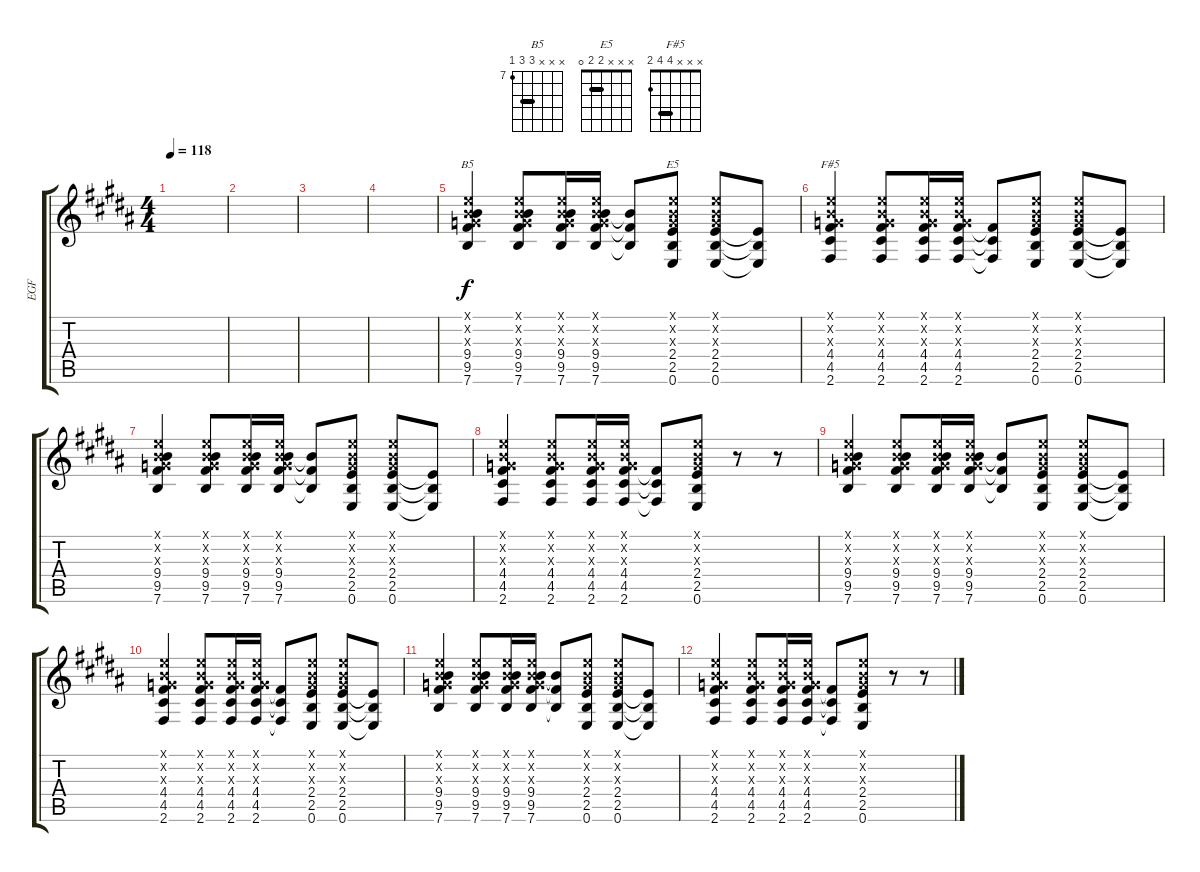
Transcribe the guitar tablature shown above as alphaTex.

\track ("EGF" "EGF") {instrument distortionguitar}
\staff {score tabs}
\tuning (E4 B3 G3 D3 A2 E2) {hide}
\chord ("B5" x x x 9 9 7) {firstfret 7 barre 9}
\chord ("E5" x x x 2 2 0) {barre 2}
\chord ("F#5" x x x 4 4 2) {barre 4}
\ts (4 4)
\tempo 118
\clef g2
\ks b
|
|
|
|
(0.1{x} 0.2{x} 0.3{x} 9.4 9.5 7.6).4{ch "B5"} (0.1{x} 0.2{x} 0.3{x} 9.4 9.5 7.6).8 (0.1{x} 0.2{x} 0.3{x} 9.4 9.5 7.6).16 (0.1{x} 0.2{x} 0.3{x} 9.4 9.5 7.6).16 (9.4{t} 9.5{t} 7.6{t}).8 (0.1{x} 0.2{x} 0.3{x} 2.4 2.5 0.6).8{ch "E5"} (0.1{x} 0.2{x} 0.3{x} 2.4 2.5 0.6).8 (2.4{t} 2.5{t} 0.6{t}).8 |
(0.1{x} 0.2{x} 0.3{x} 4.4 4.5 2.6).4{ch "F#5"} (0.1{x} 0.2{x} 0.3{x} 4.4 4.5 2.6).8 (0.1{x} 0.2{x} 0.3{x} 4.4 4.5 2.6).16 (0.1{x} 0.2{x} 0.3{x} 4.4 4.5 2.6).16 (4.4{t} 4.5{t} 2.6{t}).8 (0.1{x} 0.2{x} 0.3{x} 2.4 2.5 0.6).8 (0.1{x} 0.2{x} 0.3{x} 2.4 2.5 0.6).8 (2.4{t} 2.5{t} 0.6{t}).8 |
(0.1{x} 0.2{x} 0.3{x} 9.4 9.5 7.6).4 (0.1{x} 0.2{x} 0.3{x} 9.4 9.5 7.6).8 (0.1{x} 0.2{x} 0.3{x} 9.4 9.5 7.6).16 (0.1{x} 0.2{x} 0.3{x} 9.4 9.5 7.6).16 (9.4{t} 9.5{t} 7.6{t}).8 (0.1{x} 0.2{x} 0.3{x} 2.4 2.5 0.6).8 (0.1{x} 0.2{x} 0.3{x} 2.4 2.5 0.6).8 (2.4{t} 2.5{t} 0.6{t}).8 |
(0.1{x} 0.2{x} 0.3{x} 4.4 4.5 2.6).4 (0.1{x} 0.2{x} 0.3{x} 4.4 4.5 2.6).8 (0.1{x} 0.2{x} 0.3{x} 4.4 4.5 2.6).16 (0.1{x} 0.2{x} 0.3{x} 4.4 4.5 2.6).16 (4.4{t} 4.5{t} 2.6{t}).8 (0.1{x} 0.2{x} 0.3{x} 2.4 2.5 0.6).8 r.8 r.8 |
(0.1{x} 0.2{x} 0.3{x} 9.4 9.5 7.6).4 (0.1{x} 0.2{x} 0.3{x} 9.4 9.5 7.6).8 (0.1{x} 0.2{x} 0.3{x} 9.4 9.5 7.6).16 (0.1{x} 0.2{x} 0.3{x} 9.4 9.5 7.6).16 (9.4{t} 9.5{t} 7.6{t}).8 (0.1{x} 0.2{x} 0.3{x} 2.4 2.5 0.6).8 (0.1{x} 0.2{x} 0.3{x} 2.4 2.5 0.6).8 (2.4{t} 2.5{t} 0.6{t}).8 |
(0.1{x} 0.2{x} 0.3{x} 4.4 4.5 2.6).4 (0.1{x} 0.2{x} 0.3{x} 4.4 4.5 2.6).8 (0.1{x} 0.2{x} 0.3{x} 4.4 4.5 2.6).16 (0.1{x} 0.2{x} 0.3{x} 4.4 4.5 2.6).16 (4.4{t} 4.5{t} 2.6{t}).8 (0.1{x} 0.2{x} 0.3{x} 2.4 2.5 0.6).8 (0.1{x} 0.2{x} 0.3{x} 2.4 2.5 0.6).8 (2.4{t} 2.5{t} 0.6{t}).8 |
(0.1{x} 0.2{x} 0.3{x} 9.4 9.5 7.6).4 (0.1{x} 0.2{x} 0.3{x} 9.4 9.5 7.6).8 (0.1{x} 0.2{x} 0.3{x} 9.4 9.5 7.6).16 (0.1{x} 0.2{x} 0.3{x} 9.4 9.5 7.6).16 (9.4{t} 9.5{t} 7.6{t}).8 (0.1{x} 0.2{x} 0.3{x} 2.4 2.5 0.6).8 (0.1{x} 0.2{x} 0.3{x} 2.4 2.5 0.6).8 (2.4{t} 2.5{t} 0.6{t}).8 |
(0.1{x} 0.2{x} 0.3{x} 4.4 4.5 2.6).4 (0.1{x} 0.2{x} 0.3{x} 4.4 4.5 2.6).8 (0.1{x} 0.2{x} 0.3{x} 4.4 4.5 2.6).16 (0.1{x} 0.2{x} 0.3{x} 4.4 4.5 2.6).16 (4.4{t} 4.5{t} 2.6{t}).8 (0.1{x} 0.2{x} 0.3{x} 2.4 2.5 0.6).8 r.8 r.8
